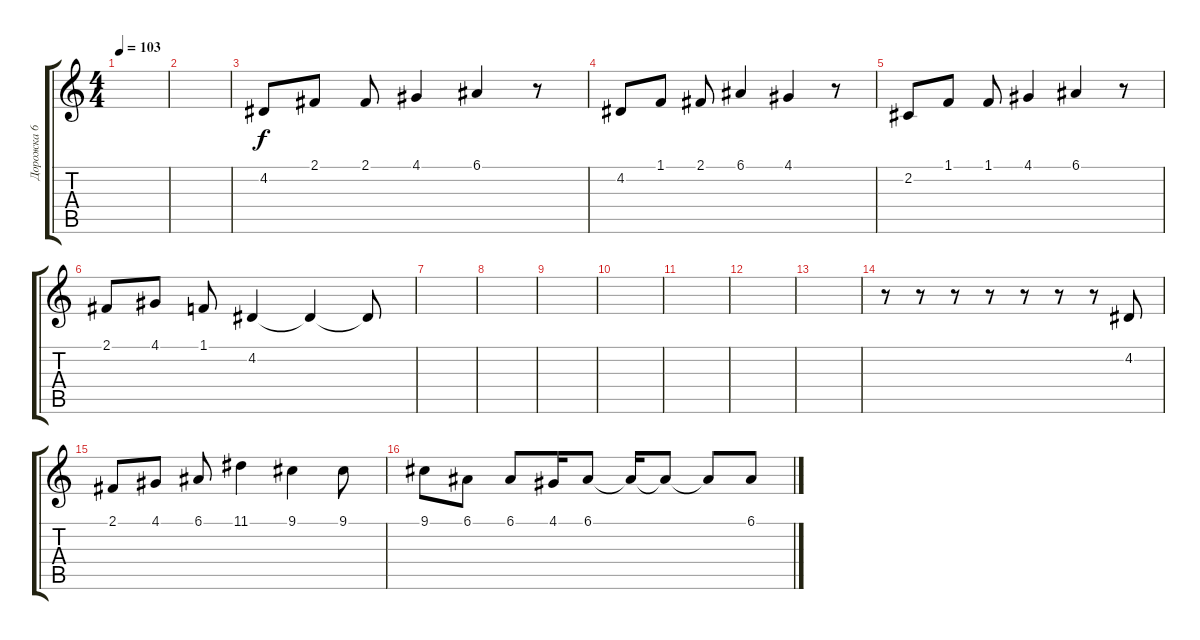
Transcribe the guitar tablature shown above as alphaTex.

\track ("Дорожка 6" "Дорожка 6") {instrument panflute}
\staff {score tabs}
\tuning (E4 B3 G3 D3 A2 E2) {hide}
\ts (4 4)
\tempo 103
\clef g2
\ks c
|
|
4.2.8 2.1.8 2.1.8 4.1.4 6.1.4 r.8 |
4.2.8 1.1.8 2.1.8 6.1.4 4.1.4 r.8 |
2.2.8 1.1.8 1.1.8 4.1.4 6.1.4 r.8 |
2.1.8 4.1.8 1.1.8 4.2.4 4.2{t}.4 4.2{t}.8 |
|
|
|
|
|
|
|
r.8 r.8 r.8 r.8 r.8 r.8 r.8 4.2.8 |
2.1.8 4.1.8 6.1.8 11.1.4 9.1.4 9.1.8 |
9.1.8 6.1.8 6.1.8 4.1.16 6.1.8 6.1{t}.16 6.1{t}.8 6.1{t}.8 6.1.8
